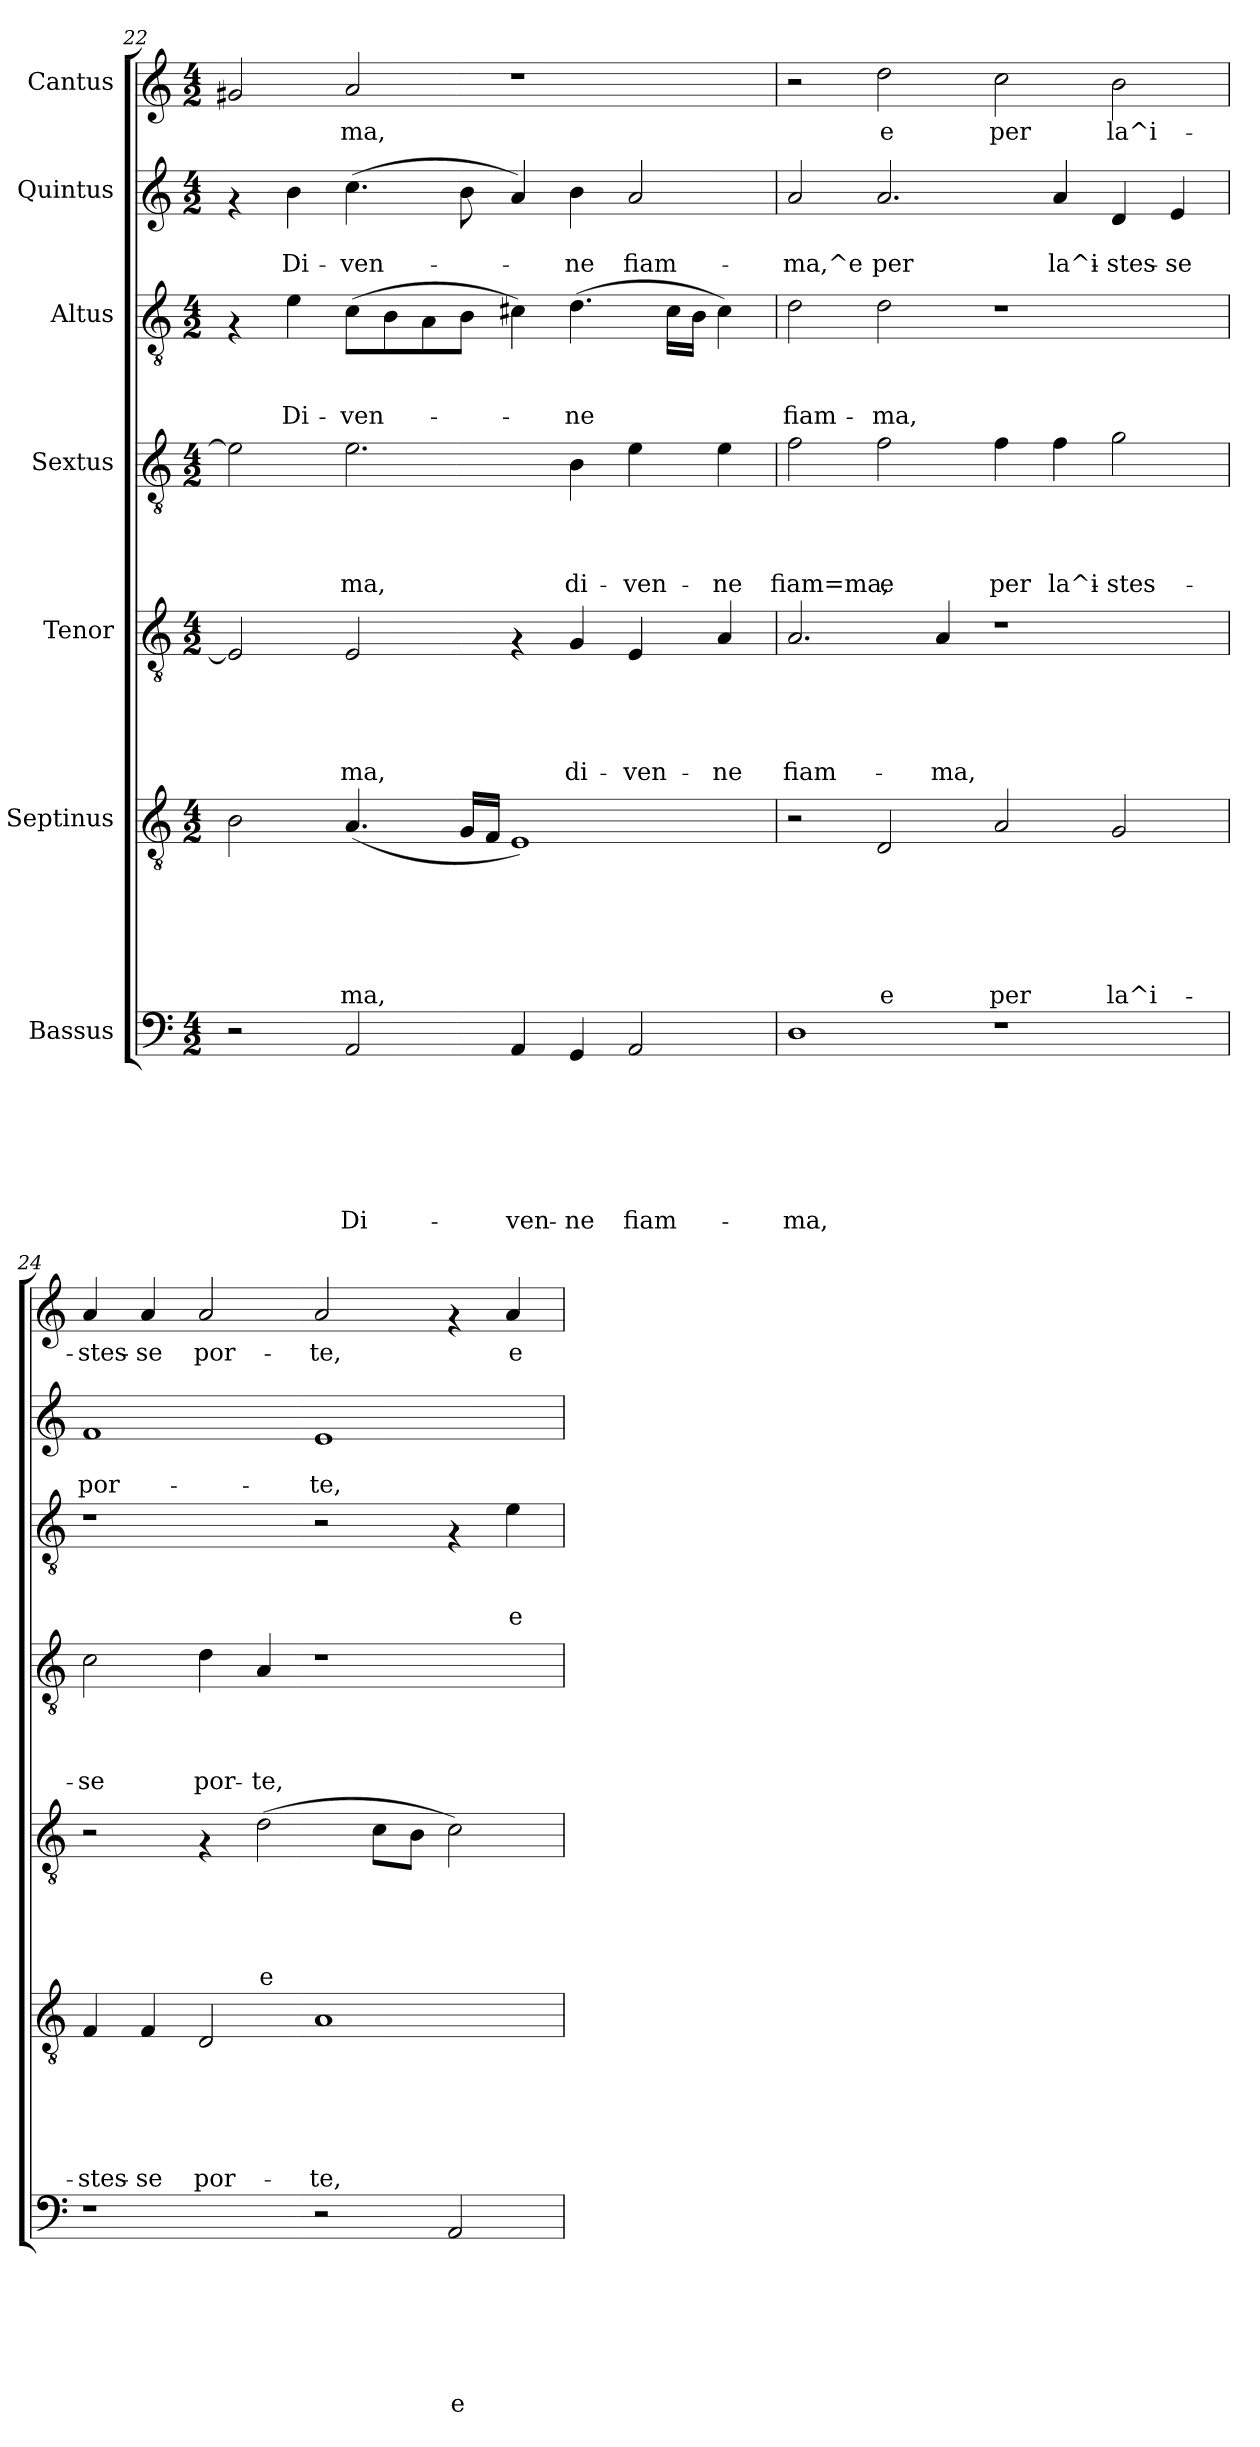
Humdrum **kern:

**kern	**text	**text	**text	**text	**text	**text	**text	**kern	**text	**text	**text	**text	**text	**text	**kern	**text	**text	**text	**text	**text	**kern	**text	**text	**text	**text	**kern	**text	**text	**text	**kern	**text	**text	**kern	**text
*part7	*part7	*part7	*part7	*part7	*part7	*part7	*part7	*part6	*part6	*part6	*part6	*part6	*part6	*part6	*part5	*part5	*part5	*part5	*part5	*part5	*part4	*part4	*part4	*part4	*part4	*part3	*part3	*part3	*part3	*part2	*part2	*part2	*part1	*part1
*staff7	*staff7	*staff7	*staff7	*staff7	*staff7	*staff7	*staff7	*staff6	*staff6	*staff6	*staff6	*staff6	*staff6	*staff6	*staff5	*staff5	*staff5	*staff5	*staff5	*staff5	*staff4	*staff4	*staff4	*staff4	*staff4	*staff3	*staff3	*staff3	*staff3	*staff2	*staff2	*staff2	*staff1	*staff1
*I"Bassus	*	*	*	*	*	*	*	*I"Septinus	*	*	*	*	*	*	*I"Tenor	*	*	*	*	*	*I"Sextus	*	*	*	*	*I"Altus	*	*	*	*I"Quintus	*	*	*I"Cantus	*
!!LO:PB:g=z
*clefF4	*	*	*	*	*	*	*	*clefGv2	*	*	*	*	*	*	*clefGv2	*	*	*	*	*	*clefGv2	*	*	*	*	*clefGv2	*	*	*	*clefG2	*	*	*clefG2	*
*k[]	*	*	*	*	*	*	*	*k[]	*	*	*	*	*	*	*k[]	*	*	*	*	*	*k[]	*	*	*	*	*k[]	*	*	*	*k[]	*	*	*k[]	*
*C:	*	*	*	*	*	*	*	*C:	*	*	*	*	*	*	*C:	*	*	*	*	*	*C:	*	*	*	*	*C:	*	*	*	*C:	*	*	*C:	*
*M4/2	*	*	*	*	*	*	*	*M4/2	*	*	*	*	*	*	*M4/2	*	*	*	*	*	*M4/2	*	*	*	*	*M4/2	*	*	*	*M4/2	*	*	*M4/2	*
=22	=22	=22	=22	=22	=22	=22	=22	=22	=22	=22	=22	=22	=22	=22	=22	=22	=22	=22	=22	=22	=22	=22	=22	=22	=22	=22	=22	=22	=22	=22	=22	=22	=22	=22
2r	.	.	.	.	.	.	.	2B\	.	.	.	.	.	.	2E/]	.	.	.	.	.	2e\]	.	.	.	.	4rF	.	.	.	4rf	.	.	2g#X/	.
!	!	!	!	!	!	!	!	!	!	!	!	!	!	!	!	!	!	!	!	!	!	!	!	!	!	!	!	!	!LO:LY:b	!	!	!LO:LY:b	!	!
.	.	.	.	.	.	.	.	.	.	.	.	.	.	.	.	.	.	.	.	.	.	.	.	.	.	4e\	.	.	Di-	4b\	.	Di-	.	.
!	!	!	!	!	!	!	!LO:LY:b	!	!	!	!	!	!	!LO:LY:b	!	!	!	!	!	!LO:LY:b	!	!	!	!	!LO:LY:b	!	!	!	!LO:LY:b	!	!	!LO:LY:b	!	!LO:LY:b
2AA/	.	.	.	.	.	.	Di-	(<4.A/	.	.	.	.	.	-ma,	2E/	.	.	.	.	-ma,	2.e\	.	.	.	-ma,	(>8c\L	.	.	-ven-	(>4.cc\	.	-ven-	2a/	-ma,
.	.	.	.	.	.	.	.	.	.	.	.	.	.	.	.	.	.	.	.	.	.	.	.	.	.	8B\	.	.	.	.	.	.	.	.
.	.	.	.	.	.	.	.	.	.	.	.	.	.	.	.	.	.	.	.	.	.	.	.	.	.	8A\	.	.	.	.	.	.	.	.
.	.	.	.	.	.	.	.	16G/LL	.	.	.	.	.	.	.	.	.	.	.	.	.	.	.	.	.	8B\J	.	.	.	8b\	.	.	.	.
.	.	.	.	.	.	.	.	16F/JJ	.	.	.	.	.	.	.	.	.	.	.	.	.	.	.	.	.	.	.	.	.	.	.	.	.	.
!	!	!	!	!	!	!	!LO:LY:b	!	!	!	!	!	!	!	!	!	!	!	!	!	!	!	!	!	!	!	!	!	!	!	!	!	!	!
4AA/	.	.	.	.	.	.	-ven-	1E)	.	.	.	.	.	.	4rF	.	.	.	.	.	.	.	.	.	.	4c#X\)	.	.	.	4a/)	.	.	1r	.
!	!	!	!	!	!	!	!LO:LY:b	!	!	!	!	!	!	!	!	!	!	!	!	!LO:LY:b	!	!	!	!	!LO:LY:b	!	!	!	!LO:LY:b	!	!	!LO:LY:b	!	!
4GG/	.	.	.	.	.	.	-ne	.	.	.	.	.	.	.	4G/	.	.	.	.	di-	4B\	.	.	.	di-	(>4.d\	.	.	-ne	4b\	.	-ne	.	.
!	!	!	!	!	!	!	!LO:LY:b	!	!	!	!	!	!	!	!	!	!	!	!	!LO:LY:b	!	!	!	!	!LO:LY:b	!	!	!	!	!	!	!LO:LY:b	!	!
2AA/	.	.	.	.	.	.	fiam-	.	.	.	.	.	.	.	4E/	.	.	.	.	-ven-	4e\	.	.	.	-ven-	.	.	.	.	2a/	.	fiam-	.	.
.	.	.	.	.	.	.	.	.	.	.	.	.	.	.	.	.	.	.	.	.	.	.	.	.	.	16c#\LL	.	.	.	.	.	.	.	.
.	.	.	.	.	.	.	.	.	.	.	.	.	.	.	.	.	.	.	.	.	.	.	.	.	.	16B\JJ	.	.	.	.	.	.	.	.
!	!	!	!	!	!	!	!	!	!	!	!	!	!	!	!	!	!	!	!	!LO:LY:b	!	!	!	!	!LO:LY:b	!	!	!	!	!	!	!	!	!
.	.	.	.	.	.	.	.	.	.	.	.	.	.	.	4A/	.	.	.	.	-ne	4e\	.	.	.	-ne	4c#\)	.	.	.	.	.	.	.	.
=23	=23	=23	=23	=23	=23	=23	=23	=23	=23	=23	=23	=23	=23	=23	=23	=23	=23	=23	=23	=23	=23	=23	=23	=23	=23	=23	=23	=23	=23	=23	=23	=23	=23	=23
!	!	!	!	!	!	!	!LO:LY:b	!	!	!	!	!	!	!	!	!	!	!	!	!LO:LY:b	!	!	!	!	!LO:LY:b	!	!	!	!LO:LY:b	!	!	!LO:LY:b	!	!
1D	.	.	.	.	.	.	-ma,	2r	.	.	.	.	.	.	2.A/	.	.	.	.	fiam-	2f\	.	.	.	fiam=ma,	2d\	.	.	fiam-	2a/	.	-ma,^e	2r	.
!	!	!	!	!	!	!	!	!	!	!	!	!	!	!LO:LY:b	!	!	!	!	!	!	!	!	!	!	!LO:LY:b	!	!	!	!LO:LY:b	!	!	!LO:LY:b	!	!LO:LY:b
.	.	.	.	.	.	.	.	2D/	.	.	.	.	.	e	.	.	.	.	.	.	2f\	.	.	.	e	2d\	.	.	-ma,	2.a/	.	per	2dd\	e
!	!	!	!	!	!	!	!	!	!	!	!	!	!	!	!	!	!	!	!	!LO:LY:b	!	!	!	!	!	!	!	!	!	!	!	!	!	!
.	.	.	.	.	.	.	.	.	.	.	.	.	.	.	4A/	.	.	.	.	-ma,	.	.	.	.	.	.	.	.	.	.	.	.	.	.
!	!	!	!	!	!	!	!	!	!	!	!	!	!	!LO:LY:b	!	!	!	!	!	!	!	!	!	!	!LO:LY:b	!	!	!	!	!	!	!	!	!LO:LY:b
1r	.	.	.	.	.	.	.	2A/	.	.	.	.	.	per	1r	.	.	.	.	.	4f\	.	.	.	per	1r	.	.	.	.	.	.	2cc\	per
!	!	!	!	!	!	!	!	!	!	!	!	!	!	!	!	!	!	!	!	!	!	!	!	!	!LO:LY:b	!	!	!	!	!	!	!LO:LY:b	!	!
.	.	.	.	.	.	.	.	.	.	.	.	.	.	.	.	.	.	.	.	.	4f\	.	.	.	la^i-	.	.	.	.	4a/	.	la^i-	.	.
!	!	!	!	!	!	!	!	!	!	!	!	!	!	!LO:LY:b	!	!	!	!	!	!	!	!	!	!	!LO:LY:b	!	!	!	!	!	!	!LO:LY:b	!	!LO:LY:b
.	.	.	.	.	.	.	.	2G/	.	.	.	.	.	la^i-	.	.	.	.	.	.	2g\	.	.	.	-stes-	.	.	.	.	4d/	.	-stes-	2b\	la^i-
!	!	!	!	!	!	!	!	!	!	!	!	!	!	!	!	!	!	!	!	!	!	!	!	!	!	!	!	!	!	!	!	!LO:LY:b	!	!
.	.	.	.	.	.	.	.	.	.	.	.	.	.	.	.	.	.	.	.	.	.	.	.	.	.	.	.	.	.	4e/	.	-se	.	.
=24	=24	=24	=24	=24	=24	=24	=24	=24	=24	=24	=24	=24	=24	=24	=24	=24	=24	=24	=24	=24	=24	=24	=24	=24	=24	=24	=24	=24	=24	=24	=24	=24	=24	=24
!	!	!	!	!	!	!	!	!	!	!	!	!	!	!LO:LY:b	!	!	!	!	!	!	!	!	!	!	!LO:LY:b	!	!	!	!	!	!	!LO:LY:b	!	!LO:LY:b
1r	.	.	.	.	.	.	.	4F/	.	.	.	.	.	-stes-	2r	.	.	.	.	.	2c\	.	.	.	-se	1r	.	.	.	1f	.	por-	4a/	-stes-
!	!	!	!	!	!	!	!	!	!	!	!	!	!	!LO:LY:b	!	!	!	!	!	!	!	!	!	!	!	!	!	!	!	!	!	!	!	!LO:LY:b
.	.	.	.	.	.	.	.	4F/	.	.	.	.	.	-se	.	.	.	.	.	.	.	.	.	.	.	.	.	.	.	.	.	.	4a/	-se
!	!	!	!	!	!	!	!	!	!	!	!	!	!	!LO:LY:b	!	!	!	!	!	!	!	!	!	!	!LO:LY:b	!	!	!	!	!	!	!	!	!LO:LY:b
.	.	.	.	.	.	.	.	2D/	.	.	.	.	.	por-	4rF	.	.	.	.	.	4d\	.	.	.	por-	.	.	.	.	.	.	.	2a/	por-
!	!	!	!	!	!	!	!	!	!	!	!	!	!	!	!	!	!	!	!	!LO:LY:b	!	!	!	!	!LO:LY:b	!	!	!	!	!	!	!	!	!
.	.	.	.	.	.	.	.	.	.	.	.	.	.	.	(>2d\	.	.	.	.	e	4A/	.	.	.	-te,	.	.	.	.	.	.	.	.	.
!	!	!	!	!	!	!	!	!	!	!	!	!	!	!LO:LY:b	!	!	!	!	!	!	!	!	!	!	!	!	!	!	!	!	!	!LO:LY:b	!	!LO:LY:b
2r	.	.	.	.	.	.	.	1A	.	.	.	.	.	-te,	.	.	.	.	.	.	1r	.	.	.	.	2r	.	.	.	1e	.	-te,	2a/	-te,
.	.	.	.	.	.	.	.	.	.	.	.	.	.	.	8c\L	.	.	.	.	.	.	.	.	.	.	.	.	.	.	.	.	.	.	.
.	.	.	.	.	.	.	.	.	.	.	.	.	.	.	8B\J	.	.	.	.	.	.	.	.	.	.	.	.	.	.	.	.	.	.	.
!	!	!	!	!	!	!	!LO:LY:b	!	!	!	!	!	!	!	!	!	!	!	!	!	!	!	!	!	!	!	!	!	!	!	!	!	!	!
2AA/	.	.	.	.	.	.	e	.	.	.	.	.	.	.	2c\)	.	.	.	.	.	.	.	.	.	.	4rF	.	.	.	.	.	.	4rf	.
!	!	!	!	!	!	!	!	!	!	!	!	!	!	!	!	!	!	!	!	!	!	!	!	!	!	!	!	!	!LO:LY:b	!	!	!	!	!LO:LY:b
.	.	.	.	.	.	.	.	.	.	.	.	.	.	.	.	.	.	.	.	.	.	.	.	.	.	4e\	.	.	e	.	.	.	4a/	e
=	=	=	=	=	=	=	=	=	=	=	=	=	=	=	=	=	=	=	=	=	=	=	=	=	=	=	=	=	=	=	=	=	=	=
*-	*-	*-	*-	*-	*-	*-	*-	*-	*-	*-	*-	*-	*-	*-	*-	*-	*-	*-	*-	*-	*-	*-	*-	*-	*-	*-	*-	*-	*-	*-	*-	*-	*-	*-
